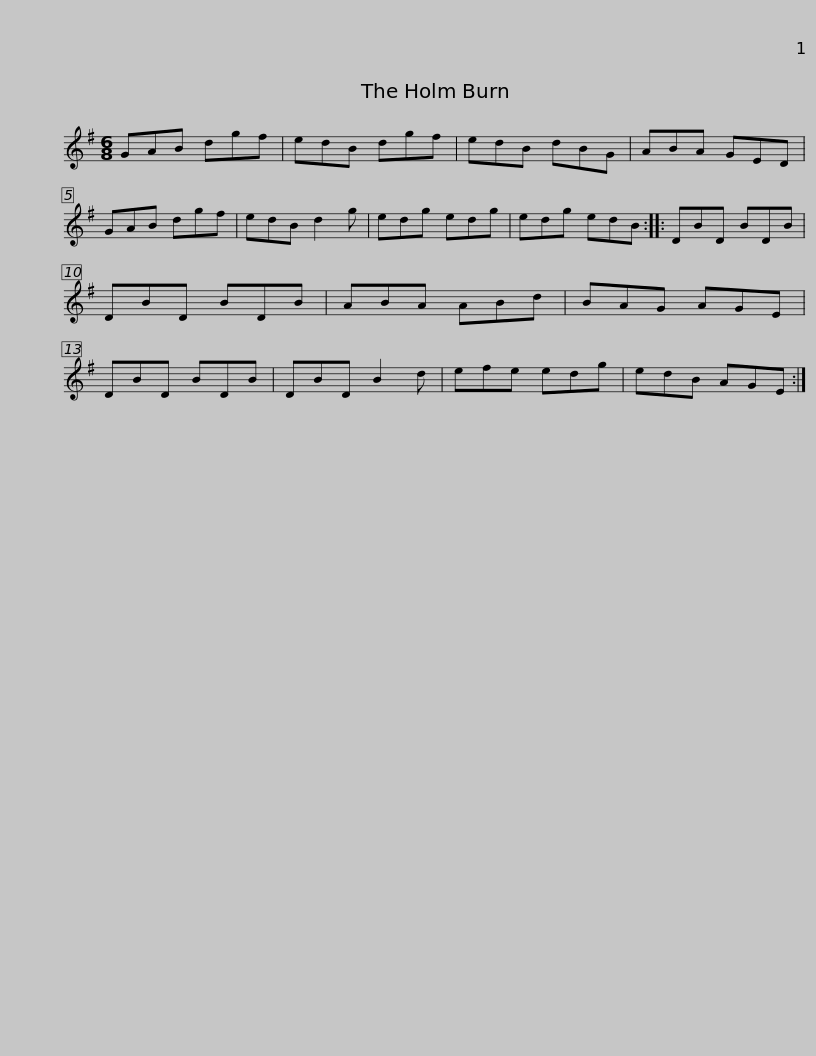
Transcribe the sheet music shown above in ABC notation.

X:1
L:1/8
M:6/8
I:linebreak $
K:G
V:1 treble
V:1
 GAB dgf | edB dgf | edB dBG | ABA GED | GAB dgf | %5
 edB d2 g | edg edg |$ edg edB :: DBD BDB | DBD BDB | %10
 ABA ABd | BAG AGE | DBD BDB | DBD B2 d |$ efe edg | %15
 edB AGE :| %16
